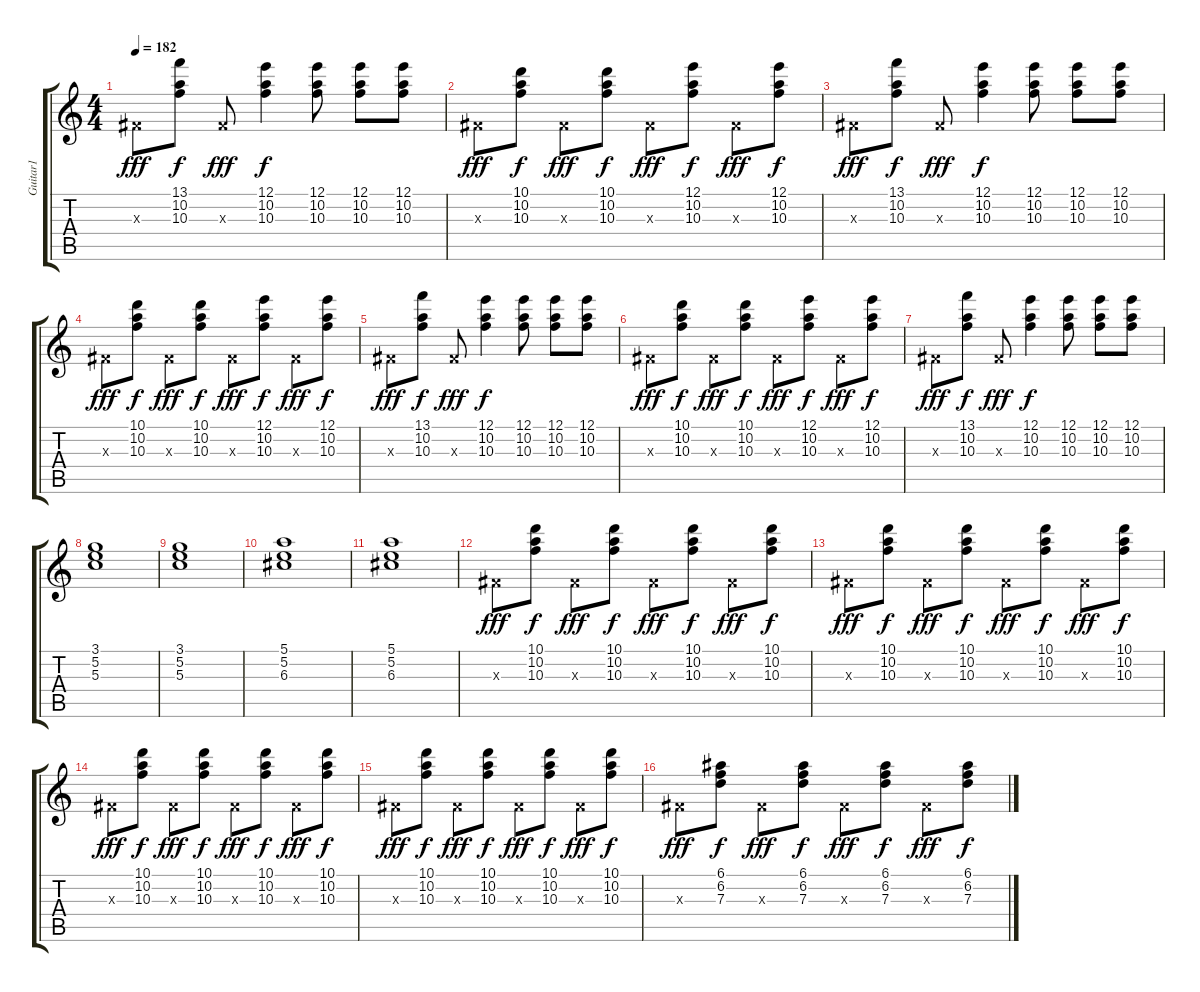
\track ("Guitar1" "Guitar1") {instrument distortionguitar}
\staff {score tabs}
\tuning (E4 B3 G3 D3 A2 E2) {hide}
\ts (4 4)
\tempo 182
\clef g2
\ks c
-1.3{x}.8{dy fff} (13.1 10.2 10.3).8{dy f} -1.3{x}.8{dy fff} (12.1 10.2 10.3).4{dy f} (12.1 10.2 10.3).8 (12.1 10.2 10.3).8 (12.1 10.2 10.3).8 |
-1.3{x}.8{dy fff} (10.1 10.2 10.3).8{dy f} -1.3{x}.8{dy fff} (10.1 10.2 10.3).8{dy f} -1.3{x}.8{dy fff} (12.1 10.2 10.3).8{dy f} -1.3{x}.8{dy fff} (12.1 10.2 10.3).8{dy f} |
-1.3{x}.8{dy fff} (13.1 10.2 10.3).8{dy f} -1.3{x}.8{dy fff} (12.1 10.2 10.3).4{dy f} (12.1 10.2 10.3).8 (12.1 10.2 10.3).8 (12.1 10.2 10.3).8 |
-1.3{x}.8{dy fff} (10.1 10.2 10.3).8{dy f} -1.3{x}.8{dy fff} (10.1 10.2 10.3).8{dy f} -1.3{x}.8{dy fff} (12.1 10.2 10.3).8{dy f} -1.3{x}.8{dy fff} (12.1 10.2 10.3).8{dy f} |
-1.3{x}.8{dy fff} (13.1 10.2 10.3).8{dy f} -1.3{x}.8{dy fff} (12.1 10.2 10.3).4{dy f} (12.1 10.2 10.3).8 (12.1 10.2 10.3).8 (12.1 10.2 10.3).8 |
-1.3{x}.8{dy fff} (10.1 10.2 10.3).8{dy f} -1.3{x}.8{dy fff} (10.1 10.2 10.3).8{dy f} -1.3{x}.8{dy fff} (12.1 10.2 10.3).8{dy f} -1.3{x}.8{dy fff} (12.1 10.2 10.3).8{dy f} |
-1.3{x}.8{dy fff} (13.1 10.2 10.3).8{dy f} -1.3{x}.8{dy fff} (12.1 10.2 10.3).4{dy f} (12.1 10.2 10.3).8 (12.1 10.2 10.3).8 (12.1 10.2 10.3).8 |
(3.1 5.2 5.3).1 |
(3.1 5.2 5.3).1 |
(5.1 5.2 6.3).1 |
(5.1 5.2 6.3).1 |
-1.3{x}.8{dy fff} (10.1 10.2 10.3).8{dy f} -1.3{x}.8{dy fff} (10.1 10.2 10.3).8{dy f} -1.3{x}.8{dy fff} (10.1 10.2 10.3).8{dy f} -1.3{x}.8{dy fff} (10.1 10.2 10.3).8{dy f} |
-1.3{x}.8{dy fff} (10.1 10.2 10.3).8{dy f} -1.3{x}.8{dy fff} (10.1 10.2 10.3).8{dy f} -1.3{x}.8{dy fff} (10.1 10.2 10.3).8{dy f} -1.3{x}.8{dy fff} (10.1 10.2 10.3).8{dy f} |
-1.3{x}.8{dy fff} (10.1 10.2 10.3).8{dy f} -1.3{x}.8{dy fff} (10.1 10.2 10.3).8{dy f} -1.3{x}.8{dy fff} (10.1 10.2 10.3).8{dy f} -1.3{x}.8{dy fff} (10.1 10.2 10.3).8{dy f} |
-1.3{x}.8{dy fff} (10.1 10.2 10.3).8{dy f} -1.3{x}.8{dy fff} (10.1 10.2 10.3).8{dy f} -1.3{x}.8{dy fff} (10.1 10.2 10.3).8{dy f} -1.3{x}.8{dy fff} (10.1 10.2 10.3).8{dy f} |
-1.3{x}.8{dy fff} (6.1 6.2 7.3).8{dy f} -1.3{x}.8{dy fff} (6.1 6.2 7.3).8{dy f} -1.3{x}.8{dy fff} (6.1 6.2 7.3).8{dy f} -1.3{x}.8{dy fff} (6.1 6.2 7.3).8{dy f}
